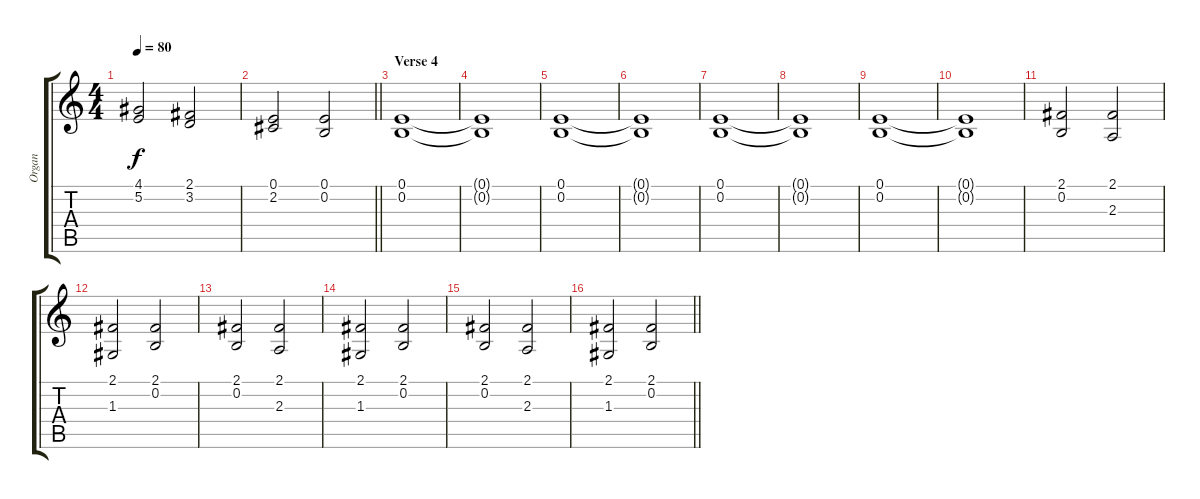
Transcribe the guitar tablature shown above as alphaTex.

\track ("Organ" "Organ") {instrument percussiveorgan}
\staff {score tabs}
\tuning (E4 B3 G3 D3 A2 E2) {hide}
\ts (4 4)
\tempo 80
\clef g2
\ks c
(4.1 5.2).2{dy f} (2.1 3.2).2 |
\barLineRight lightlight
(0.1 2.2).2 (0.1 0.2).2 |
\section ("" "Verse 4")
(0.1 0.2).1 |
(0.1{t} 0.2{t}).1 |
(0.1 0.2).1 |
(0.1{t} 0.2{t}).1 |
(0.1 0.2).1 |
(0.1{t} 0.2{t}).1 |
(0.1 0.2).1 |
(0.1{t} 0.2{t}).1 |
(2.1 0.2).2 (2.1 2.3).2 |
(2.1 1.3).2 (2.1 0.2).2 |
(2.1 0.2).2 (2.1 2.3).2 |
(2.1 1.3).2 (2.1 0.2).2 |
(2.1 0.2).2 (2.1 2.3).2 |
\barLineRight lightlight
(2.1 1.3).2 (2.1 0.2).2
